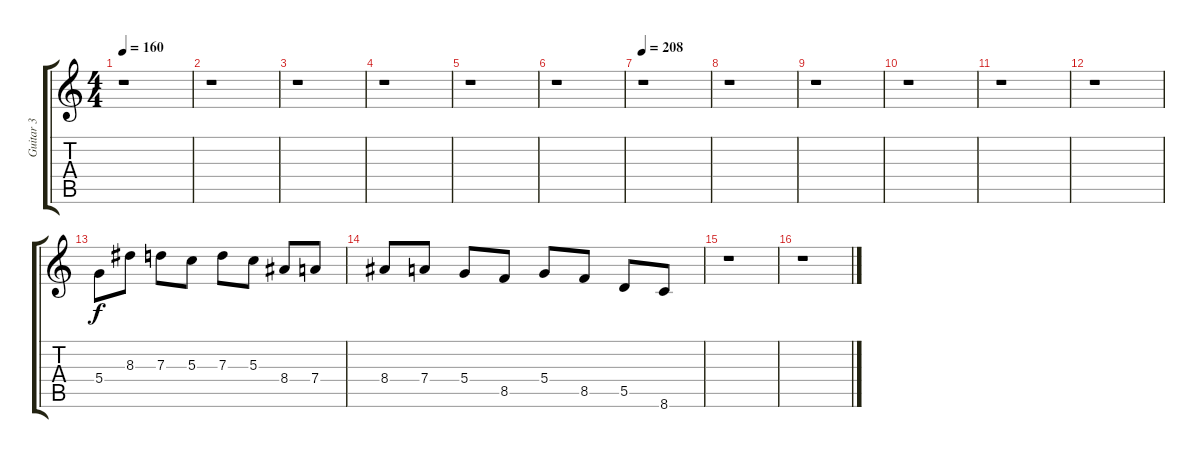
\track ("Guitar 3" "Guitar 3") {instrument distortionguitar}
\staff {score tabs}
\tuning (E4 B3 G3 D3 A2 E2) {hide}
\ts (4 4)
\tempo 160
\clef g2
\ks c
r.1{dy f} |
r.1 |
r.1 |
r.1 |
r.1 |
r.1 |
\tempo 208
r.1 |
r.1 |
r.1 |
r.1 |
r.1 |
r.1 |
5.4.8 8.3.8 7.3.8 5.3.8 7.3.8 5.3.8 8.4.8 7.4.8 |
8.4.8 7.4.8 5.4.8 8.5.8 5.4.8 8.5.8 5.5.8 8.6.8 |
r.1 |
r.1
